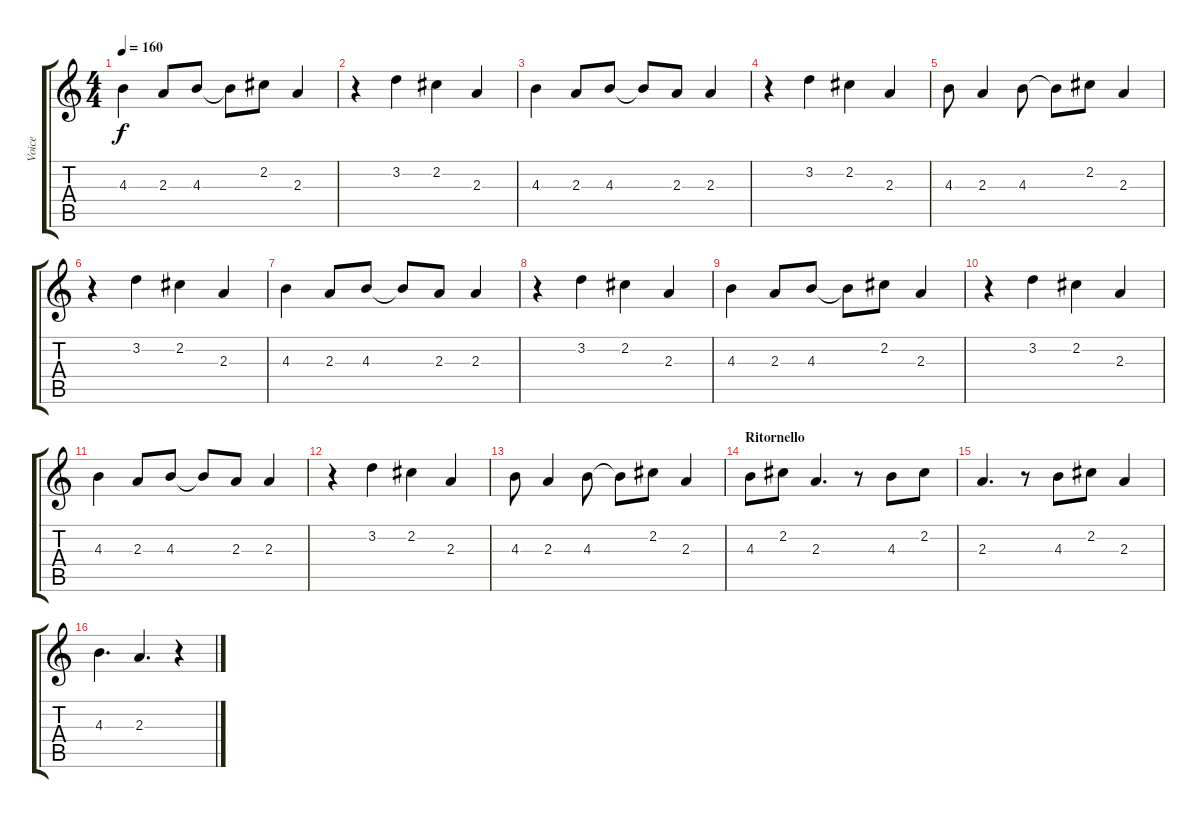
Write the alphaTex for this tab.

\track ("Voice" "Voice") {instrument electricguitarclean}
\staff {score tabs}
\tuning (E4 B3 G3 D3 A2 E2) {hide}
\ts (4 4)
\tempo 160
\clef g2
\ks c
4.3.4{dy f} 2.3.8 4.3.8 4.3{t}.8 2.2.8 2.3.4 |
r.4 3.2.4 2.2.4 2.3.4 |
4.3.4 2.3.8 4.3.8 4.3{t}.8 2.3.8 2.3.4 |
r.4 3.2.4 2.2.4 2.3.4 |
4.3.8 2.3.4 4.3.8 4.3{t}.8 2.2.8 2.3.4 |
r.4 3.2.4 2.2.4 2.3.4 |
4.3.4 2.3.8 4.3.8 4.3{t}.8 2.3.8 2.3.4 |
r.4 3.2.4 2.2.4 2.3.4 |
4.3.4 2.3.8 4.3.8 4.3{t}.8 2.2.8 2.3.4 |
r.4 3.2.4 2.2.4 2.3.4 |
4.3.4 2.3.8 4.3.8 4.3{t}.8 2.3.8 2.3.4 |
r.4 3.2.4 2.2.4 2.3.4 |
4.3.8 2.3.4 4.3.8 4.3{t}.8 2.2.8 2.3.4 |
\section ("" "Ritornello")
4.3.8 2.2.8 2.3.4{d} r.8 4.3.8 2.2.8 |
2.3.4{d} r.8 4.3.8 2.2.8 2.3.4 |
4.3.4{d} 2.3.4{d} r.4
